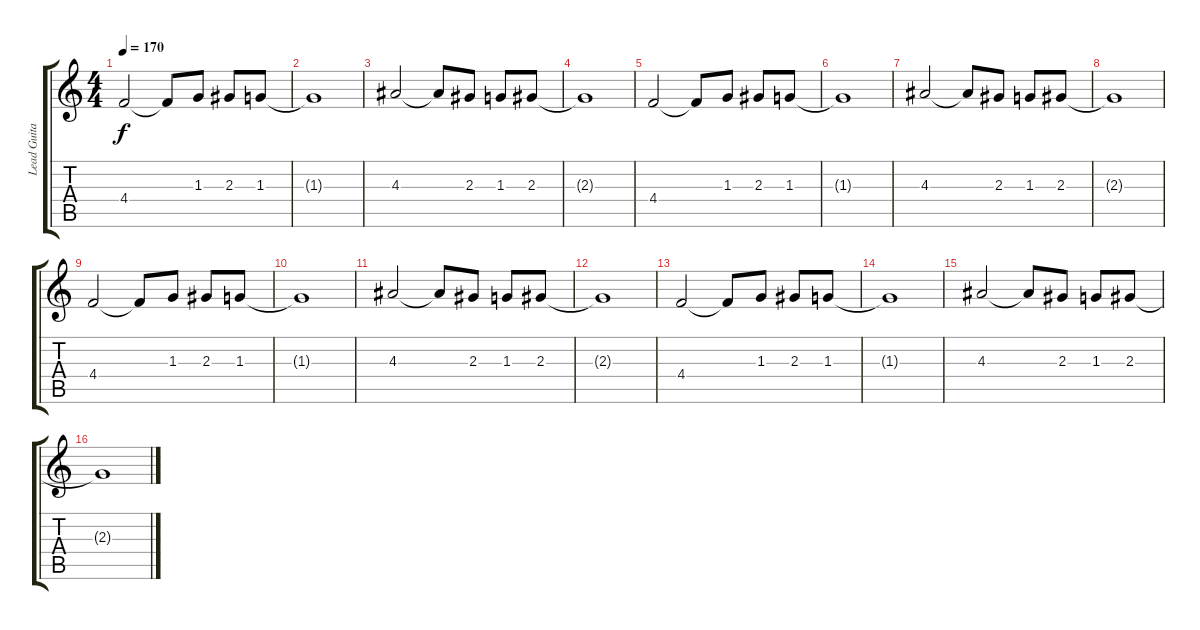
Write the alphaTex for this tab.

\track ("Lead Guitar" "Lead Guita") {instrument overdrivenguitar}
\staff {score tabs}
\tuning (Eb4 Bb3 Gb3 Db3 Ab2 Eb2) {hide}
\ts (4 4)
\tempo 170
\clef g2
\ks c
4.4.2{dy f} 4.4{t}.8 1.3.8 2.3.8 1.3.8 |
1.3{t}.1 |
4.3.2 4.3{t}.8 2.3.8 1.3.8 2.3.8 |
2.3{t}.1 |
4.4.2 4.4{t}.8 1.3.8 2.3.8 1.3.8 |
1.3{t}.1 |
4.3.2 4.3{t}.8 2.3.8 1.3.8 2.3.8 |
2.3{t}.1 |
4.4.2 4.4{t}.8 1.3.8 2.3.8 1.3.8 |
1.3{t}.1 |
4.3.2 4.3{t}.8 2.3.8 1.3.8 2.3.8 |
2.3{t}.1 |
4.4.2 4.4{t}.8 1.3.8 2.3.8 1.3.8 |
1.3{t}.1 |
4.3.2 4.3{t}.8 2.3.8 1.3.8 2.3.8 |
2.3{t}.1
